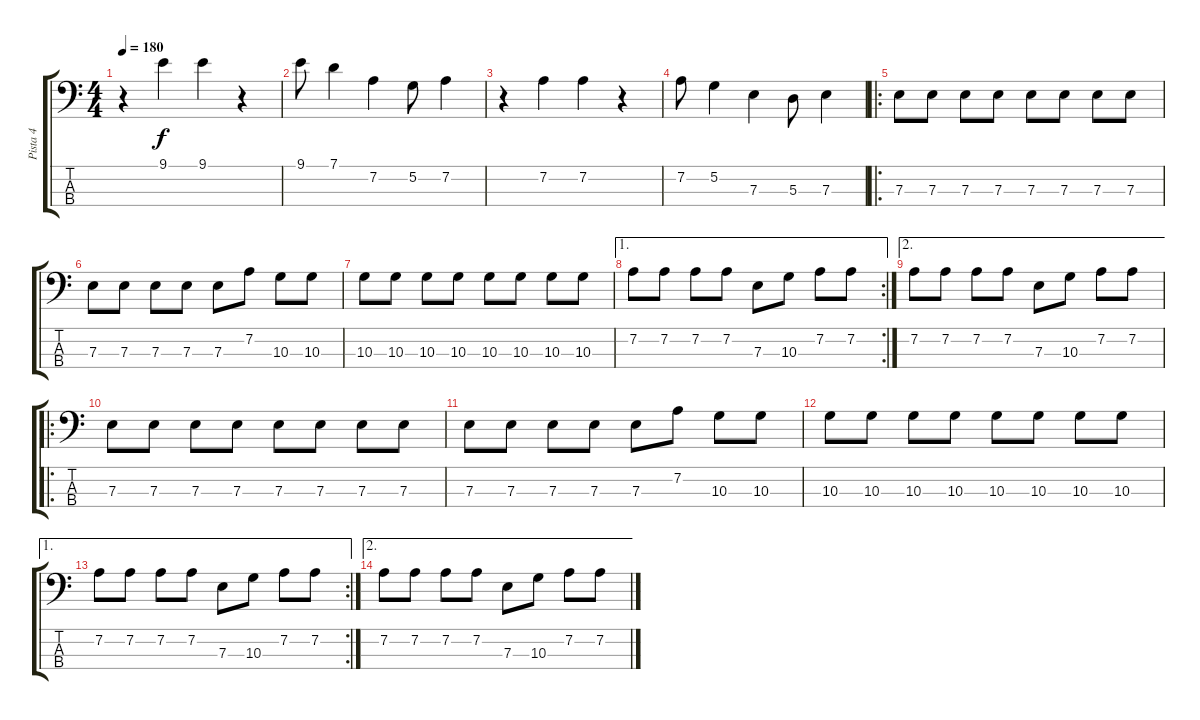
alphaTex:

\track ("Pista 4" "Pista 4") {instrument electricbassfinger}
\staff {score tabs}
\tuning (G2 D2 A1 E1) {hide}
\ts (4 4)
\tempo 180
\clef f4
\ks c
r.4{dy f} 9.1.4 9.1.4 r.4 |
9.1.8 7.1.4 7.2.4 5.2.8 7.2.4 |
r.4 7.2.4 7.2.4 r.4 |
7.2.8 5.2.4 7.3.4 5.3.8 7.3.4 |
\ro
7.3.8 7.3.8 7.3.8 7.3.8 7.3.8 7.3.8 7.3.8 7.3.8 |
7.3.8 7.3.8 7.3.8 7.3.8 7.3.8 7.2.8 10.3.8 10.3.8 |
10.3.8 10.3.8 10.3.8 10.3.8 10.3.8 10.3.8 10.3.8 10.3.8 |
\ae 1
\rc 2
7.2.8 7.2.8 7.2.8 7.2.8 7.3.8 10.3.8 7.2.8 7.2.8 |
\ae 2
7.2.8 7.2.8 7.2.8 7.2.8 7.3.8 10.3.8 7.2.8 7.2.8 |
\ro
7.3.8 7.3.8 7.3.8 7.3.8 7.3.8 7.3.8 7.3.8 7.3.8 |
7.3.8 7.3.8 7.3.8 7.3.8 7.3.8 7.2.8 10.3.8 10.3.8 |
10.3.8 10.3.8 10.3.8 10.3.8 10.3.8 10.3.8 10.3.8 10.3.8 |
\ae 1
\rc 2
7.2.8 7.2.8 7.2.8 7.2.8 7.3.8 10.3.8 7.2.8 7.2.8 |
\ae 2
7.2.8 7.2.8 7.2.8 7.2.8 7.3.8 10.3.8 7.2.8 7.2.8
